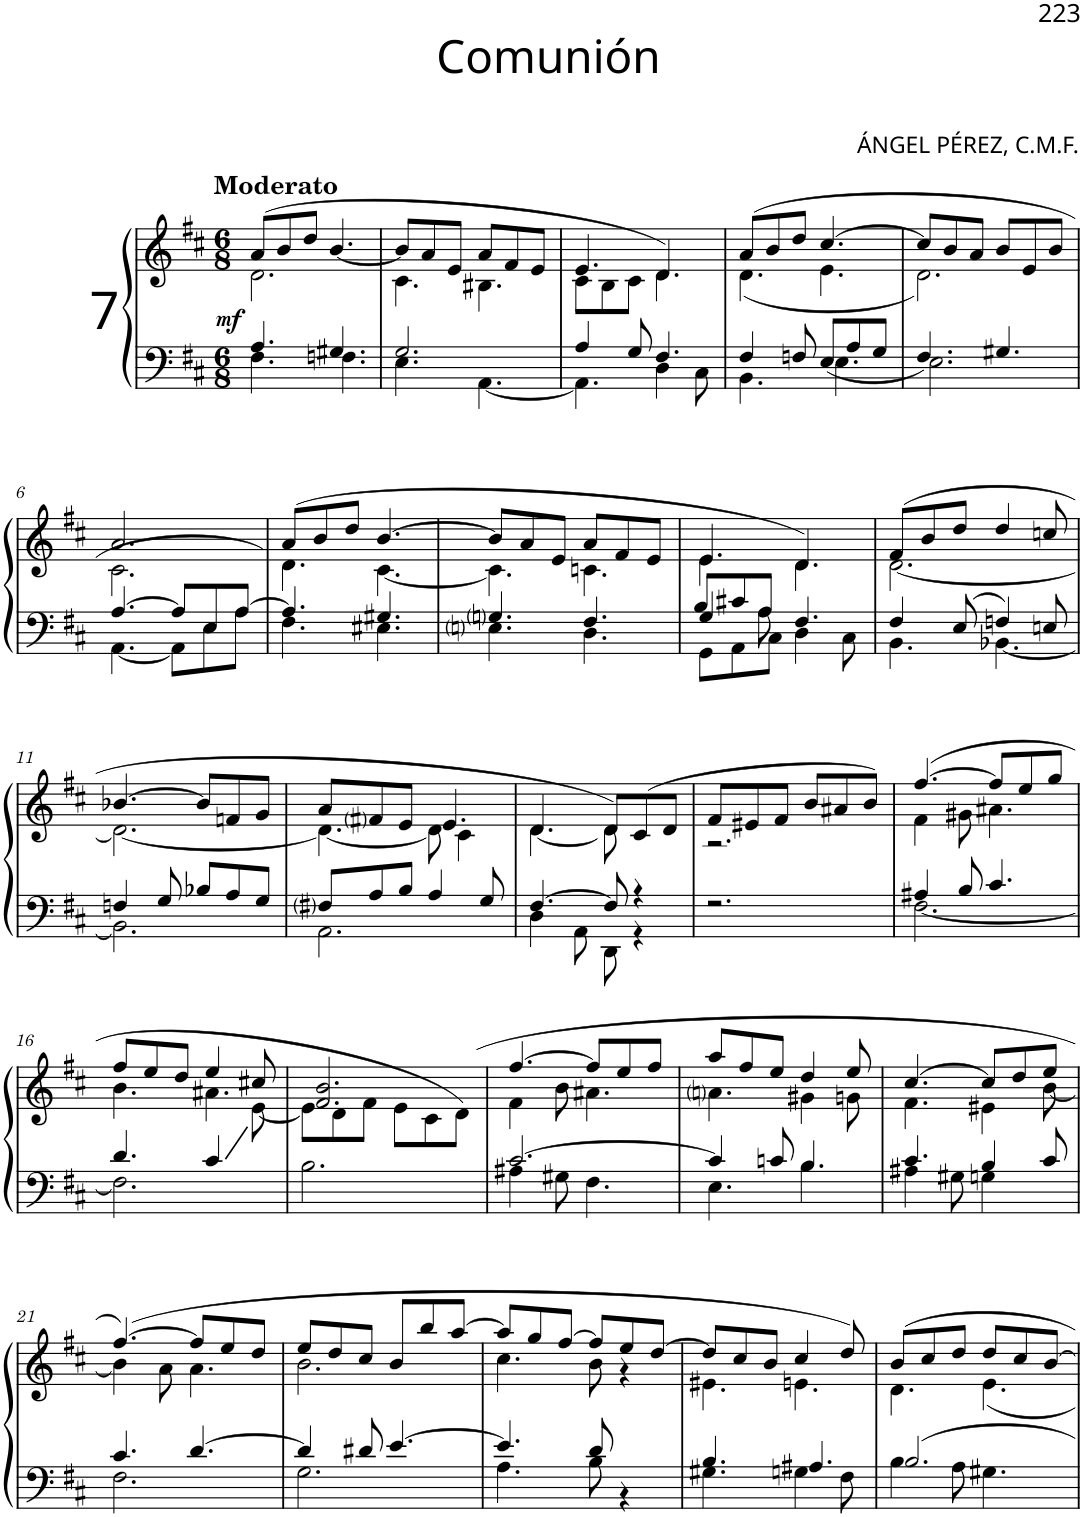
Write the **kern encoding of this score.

**kern	**kern	**dynam
*part1	*part1	*part1
*staff2	*staff1	*staff1/2
*I"Piano	*	*
*I'Piano	*	*
*clefF4	*clefG2	*
*k[f#c#]	*k[f#c#]	*
*M6/8	*M6/8	*
=1	=1	=1
*^	*^	*
!	!	!LO:TX:a:B:t=Moderato	!	!
!	!	!	!	!LO:DY:b
4.A/	4.F#\	(>8a/L	2.d\	mf
.	.	8b/	.	.
.	.	8dd/J	.	.
4.G#X/	4.Fn\	[<4.b/	.	.
=2	=2	=2	=2	=2
2.G/	4.E\	8b/L]	4.c#\	.
.	.	8a/	.	.
.	.	8e/J	.	.
.	[<4.AA\	8a/L	4.B#X\	.
.	.	8f#/	.	.
.	.	8e/J	.	.
=3	=3	=3	=3	=3
4A/	4.AA\]	4.e/	8c#\L	.
.	.	.	8B\	.
8G/	.	.	8c#\J	.
4.F#/	4D\	4.d/)	4.d\	.
.	8C#\	.	.	.
=4	=4	=4	=4	=4
4F#/	4.BB\	(>8a/L	(<4.d\	.
.	.	8b/	.	.
8Fn/	.	8dd/J	.	.
8E/L	4.E\	[>4.cc#/	4.e\	.
8A/	.	.	.	.
8G/J	.	.	.	.
=5	=5	=5	=5	=5
4.F#/	2.E\	8cc#/L]	2.d\)	.
.	.	8b/	.	.
.	.	8a/J	.	.
4.G#X/	.	8b/L	.	.
.	.	8e/	.	.
.	.	8b/J	.	.
!!LO:LB:g=z	!!
=6	=6	=6	=6	=6
[>4.A/	[<4.AA\	2.a/	2.c#\	.
8A/L]	8AA\L]	.	.	.
8E/	8E\	.	.	.
[>8A/J	8A\J	.	.	.
=7	=7	=7	=7	=7
4.A/]	4.F#\	(>8a/L	4.d\)	.
.	.	8b/	.	.
.	.	8dd/J	.	.
4.G#X/	4.E#X\	[>4.b/	[<4.c#\	.
=8	=8	=8	=8	=8
4.Gni/	4.Eni\	8b/L]	4.c#\]	.
.	.	8a/	.	.
.	.	8e/J	.	.
4.F#/	4.D\	8a/L	4.cn\	.
.	.	8f#/	.	.
.	.	8e/J	.	.
=9	=9	=9	=9	=9
*	*^	*	*	*
8B/L	4G/	8GG\L	4.e/	4.e\	.
8c#X/	.	8AA\	.	.	.
8A/J	8A\	8C#\J	.	.	.
4.F#/	4D\	4.ryy	4.d/)	4.d\	.
.	8C#\	.	.	.	.
*	*v	*v	*	*	*
=10	=10	=10	=10	=10
4F#/	4.BB\	(>8f#/L	[<2.d\	.
.	.	8b/	.	.
8E/	.	8dd/J	.	.
4Fn/	[<4.BB-X\	4dd/	.	.
8En/	.	8ccn/	.	.
!!LO:LB:g=z	!!
=11	=11	=11	=11	=11
4Fn/	2.BB-\]	[>4.b-X/	2.d\_	.
8G/	.	.	.	.
8B-X/L	.	8b-/L]	.	.
8A/	.	8fn/	.	.
8G/J	.	8g/J	.	.
=12	=12	=12	=12	=12
8F#i/L	2.AA\	8a/L	4.d\_	.
8A/	.	8f#i/	.	.
8B/J	.	8e/J	.	.
4A/	.	4.e/	8d\]	.
.	.	.	4c#\	.
8G/	.	.	.	.
=13	=13	=13	=13	=13
[>4.F#/	4D\	[<4.d/	4.d\	.
.	8AA\	.	.	.
8F#/]	8DD\	8d/L])	8d\	.
4r	4r	(>8c#/	4ryy	.
.	.	8d/J	.	.
*v	*v	*	*	*
=14	=14	=14	=14
2.rF	8f#/L	2.r	.
.	8e#X/	.	.
.	8f#/J	.	.
.	8b/L	.	.
.	8a#X/	.	.
.	8b/J)	.	.
=15	=15	=15	=15
*^	*	*	*
4A#X/	[<2.F#\	(>[>4.ff#/	4f#\	.
8B/	.	.	8g#X\	.
4.c#/	.	8ff#/L]	4.a#X\	.
.	.	8ee/	.	.
.	.	8gg/J	.	.
!!LO:LB:g=z
=16	=16	=16	=16	=16
*	*	*	*^	*
4.d/	2.F#\]	8ff#/L	4.b\	8ryy	.
*	*	*	*v	*v	*
.	.	8ee/	.	.
.	.	8dd/J	.	.
4c#/	.	4ee/	4.a#X\	.
*	*	*	*^	*
8ryy	.	8cc#X/	.	[8e\	.
*v	*v	*	*	*	*
*	*	*v	*v	*
=17	=17	=17	=17
2.B\	2.f#/ 2.b/	8e\L]	.
.	.	8d\	.
.	.	8f#\J	.
.	.	8e\L	.
.	.	8c#\	.
.	.	8d\J)	.
=18	=18	=18	=18
*^	*	*	*
[>2.c#/	4A#X\	([>4.ff#/	4f#\	.
.	8G#X\	.	8b\	.
.	4.F#\	8ff#/L]	4.a#X\	.
.	.	8ee/	.	.
.	.	8ff#/J	.	.
=19	=19	=19	=19	=19
4c#/]	4.E\	8aa/L	4.ani\	.
.	.	8ff#/	.	.
8cn/	.	8ee/J	.	.
4.B/	4.B\	4dd/	4g#X\	.
.	.	8ee/	8gn\	.
=20	=20	=20	=20	=20
4.c#/	4A#X\	[>4.cc#/	4.f#\	.
.	8G#X\	.	.	.
4B/	4Gn\	8cc#/L]	4e#X\	.
.	.	8dd/	.	.
8c#/	8ryy	8ee/J	[8b\	.
!!LO:LB:g=z	!!
=21	=21	=21	=21	=21
4.c#/	2.F#\	(>[>4.ff#/)	4b\]	.
.	.	.	8a\	.
[4.d/	.	8ff#/L]	4.a\	.
.	.	8ee/	.	.
.	.	8dd/J	.	.
=22	=22	=22	=22	=22
4d/]	2.G\	8ee/L	2.b\	.
.	.	8dd/	.	.
8d#X/	.	8cc#/J	.	.
[>4.e/	.	8b/L	.	.
.	.	8bb/	.	.
.	.	[>8aa/J	.	.
=23	=23	=23	=23	=23
4.e/]	4.A\	8aa/L]	4.cc#\	.
.	.	8gg/	.	.
.	.	[>8ff#/J	.	.
8d/	8B\	8ff#/L]	8b\	.
4ryy	4r	8ee/	4r	.
.	.	[>8dd/J	.	.
=24	=24	=24	=24	=24
4.B/	4.G#X\	8dd/L]	4.e#X\	.
.	.	8cc#/	.	.
.	.	8b/J	.	.
4.A#X/	4Gn\	4cc#/	4.en\	.
.	8F#\	8dd/)	.	.
=25	=25	=25	=25	=25
2.B/	4B\	8b/L	4.d\	.
.	.	8cc#/	.	.
.	8A\	8dd/J	.	.
.	4.G#X\	8dd/L	4.e\	.
.	.	8cc#/	.	.
.	.	[>8b/J	.	.
*v	*v	*	*	*
*	*v	*v	*
=	=	=
*-	*-	*-
